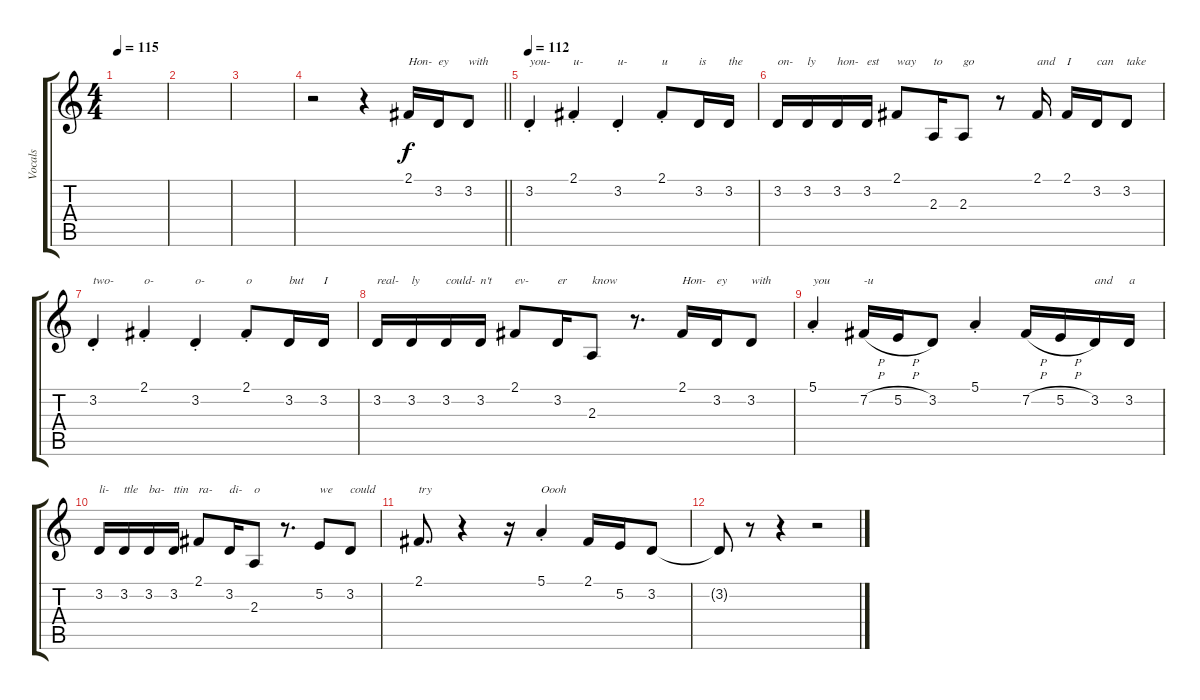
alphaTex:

\track ("Vocals" "Vocals") {instrument lead6voice}
\staff {score tabs}
\tuning (E4 B3 G3 D3 A2 E2) {hide}
\ts (4 4)
\tempo 115
\clef g2
\ks c
|
|
|
\barLineRight lightlight
r.2 r.4 2.1.16{txt "Hon-"} 3.2.16{txt "ey"} 3.2.8{txt "with"} |
\tempo 112
3.2{st}.4{txt "you-"} 2.1{st}.4{txt "u-"} 3.2{st}.4{txt "u-"} 2.1{st}.8{txt "u"} 3.2.16{txt "is"} 3.2.16{txt "the"} |
3.2.16{txt "on-"} 3.2.16{txt "ly"} 3.2.16{txt "hon-"} 3.2.16{txt "est"} 2.1.8{txt "way"} 2.3.16{txt "to"} 2.3.8{txt "go"} r.8 2.1.16{txt "and"} 2.1.16{txt "I"} 3.2.16{txt "can"} 3.2.8{txt "take"} |
3.2{st}.4{txt "two-"} 2.1{st}.4{txt "o-"} 3.2{st}.4{txt "o-"} 2.1{st}.8{txt "o"} 3.2.16{txt "but"} 3.2.16{txt "I"} |
3.2.16{txt "real-"} 3.2.16{txt "ly"} 3.2.16{txt "could-"} 3.2.16{txt "n't"} 2.1.8{txt "ev-"} 3.2.16{txt "er"} 2.3.8{txt "know"} r.8{d} 2.1.16{txt "Hon-"} 3.2.16{txt "ey"} 3.2.8{txt "with"} |
5.1{st}.4{txt "you"} 7.2{h}.16{txt "-u"} 5.2{h}.16 3.2.8 5.1{st}.4 7.2{h}.16 5.2{h}.16 3.2.16{txt "and"} 3.2.16{txt "a"} |
3.2.16{txt "li-"} 3.2.16{txt "ttle"} 3.2.16{txt "ba-"} 3.2.16{txt "ttin"} 2.1.8{txt "ra-"} 3.2.16{txt "di-"} 2.3.8{txt "o"} r.8{d} 5.2.8{txt "we"} 3.2.8{txt "could"} |
2.1.8{d txt "try"} r.4 r.16 5.1{st}.4{txt "Oooh"} 2.1.16 5.2.16 3.2.8 |
3.2{t}.8 r.8 r.4 r.2
